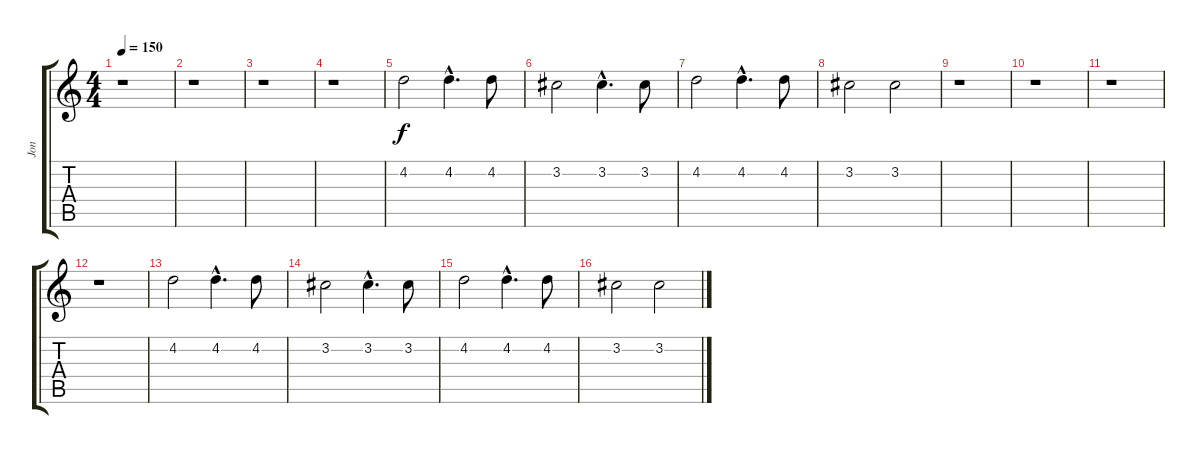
\track ("Jon" "Jon") {instrument acousticguitarsteel}
\staff {score tabs}
\tuning (Eb4 Bb3 Gb3 Db3 Ab2 Eb2) {hide}
\ts (4 4)
\tempo 150
\clef g2
\ks c
r.1{dy f instrument acousticguitarsteel} |
r.1 |
r.1 |
r.1 |
4.2.2 4.2{hac}.4{d} 4.2.8 |
3.2.2 3.2{hac}.4{d} 3.2.8 |
4.2.2 4.2{hac}.4{d} 4.2.8 |
3.2.2 3.2.2 |
r.1 |
r.1 |
r.1 |
r.1 |
4.2.2 4.2{hac}.4{d} 4.2.8 |
3.2.2 3.2{hac}.4{d} 3.2.8 |
4.2.2 4.2{hac}.4{d} 4.2.8 |
3.2.2 3.2.2
